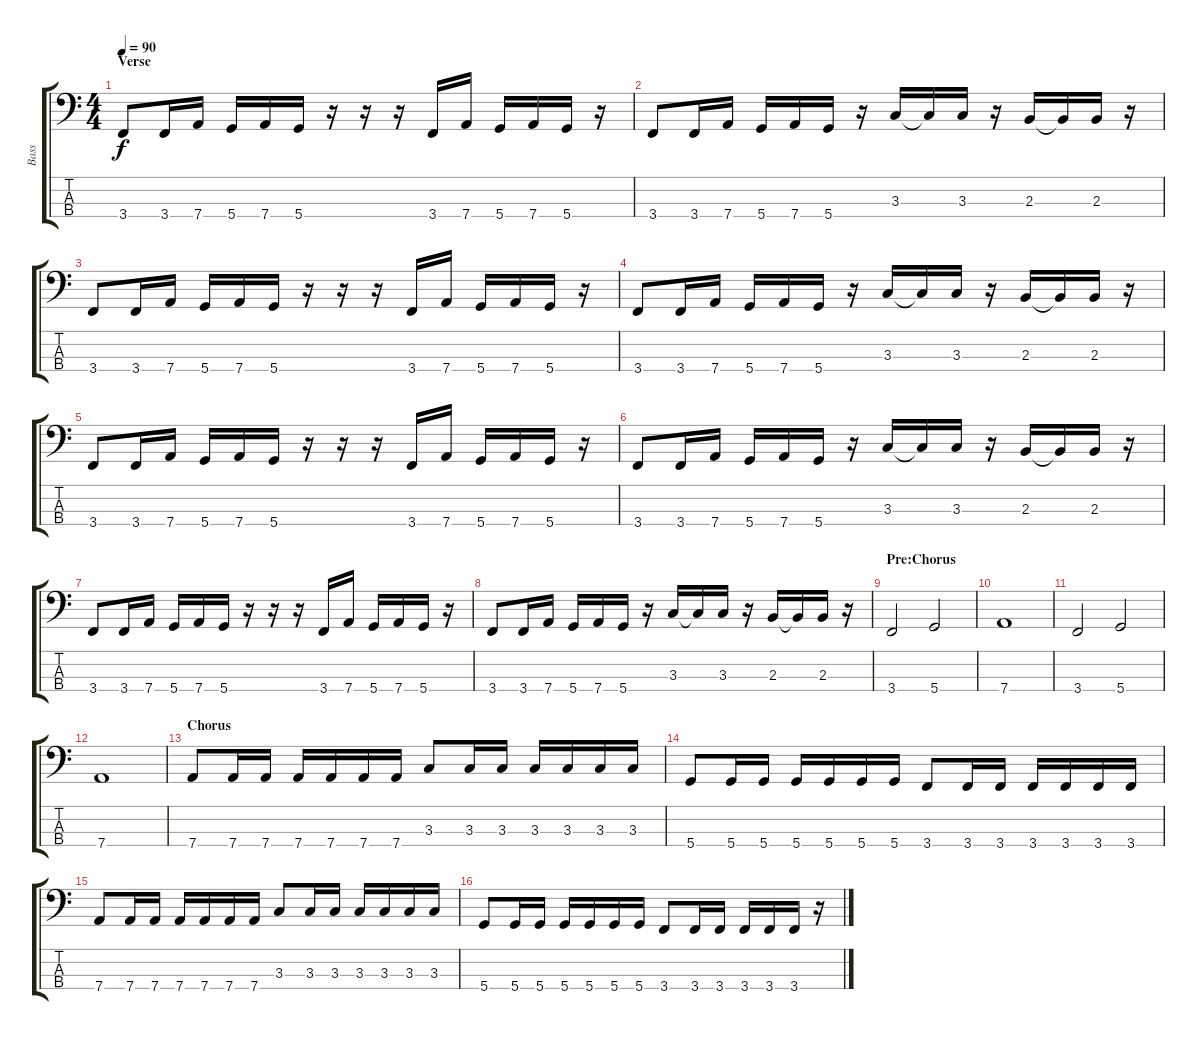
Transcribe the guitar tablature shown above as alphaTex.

\track ("Bass" "Bass") {instrument electricbasspick}
\staff {score tabs}
\tuning (G2 D2 A1 D1) {hide}
\ts (4 4)
\section ("" "Verse")
\tempo 90
\clef f4
\ks c
3.4.8{dy f} 3.4.16 7.4.16 5.4.16 7.4.16 5.4.16 r.16 r.16 r.16 3.4.16 7.4.16 5.4.16 7.4.16 5.4.16 r.16 |
3.4.8 3.4.16 7.4.16 5.4.16 7.4.16 5.4.16 r.16 3.3.16 3.3{t}.16 3.3.16 r.16 2.3.16 2.3{t}.16 2.3.16 r.16 |
3.4.8 3.4.16 7.4.16 5.4.16 7.4.16 5.4.16 r.16 r.16 r.16 3.4.16 7.4.16 5.4.16 7.4.16 5.4.16 r.16 |
3.4.8 3.4.16 7.4.16 5.4.16 7.4.16 5.4.16 r.16 3.3.16 3.3{t}.16 3.3.16 r.16 2.3.16 2.3{t}.16 2.3.16 r.16 |
3.4.8 3.4.16 7.4.16 5.4.16 7.4.16 5.4.16 r.16 r.16 r.16 3.4.16 7.4.16 5.4.16 7.4.16 5.4.16 r.16 |
3.4.8 3.4.16 7.4.16 5.4.16 7.4.16 5.4.16 r.16 3.3.16 3.3{t}.16 3.3.16 r.16 2.3.16 2.3{t}.16 2.3.16 r.16 |
3.4.8 3.4.16 7.4.16 5.4.16 7.4.16 5.4.16 r.16 r.16 r.16 3.4.16 7.4.16 5.4.16 7.4.16 5.4.16 r.16 |
3.4.8 3.4.16 7.4.16 5.4.16 7.4.16 5.4.16 r.16 3.3.16 3.3{t}.16 3.3.16 r.16 2.3.16 2.3{t}.16 2.3.16 r.16 |
\section ("" "Pre:Chorus")
3.4.2 5.4.2 |
7.4.1 |
3.4.2 5.4.2 |
7.4.1 |
\section ("" "Chorus")
7.4.8 7.4.16 7.4.16 7.4.16 7.4.16 7.4.16 7.4.16 3.3.8 3.3.16 3.3.16 3.3.16 3.3.16 3.3.16 3.3.16 |
5.4.8 5.4.16 5.4.16 5.4.16 5.4.16 5.4.16 5.4.16 3.4.8 3.4.16 3.4.16 3.4.16 3.4.16 3.4.16 3.4.16 |
7.4.8 7.4.16 7.4.16 7.4.16 7.4.16 7.4.16 7.4.16 3.3.8 3.3.16 3.3.16 3.3.16 3.3.16 3.3.16 3.3.16 |
5.4.8 5.4.16 5.4.16 5.4.16 5.4.16 5.4.16 5.4.16 3.4.8 3.4.16 3.4.16 3.4.16 3.4.16 3.4.16 r.16
